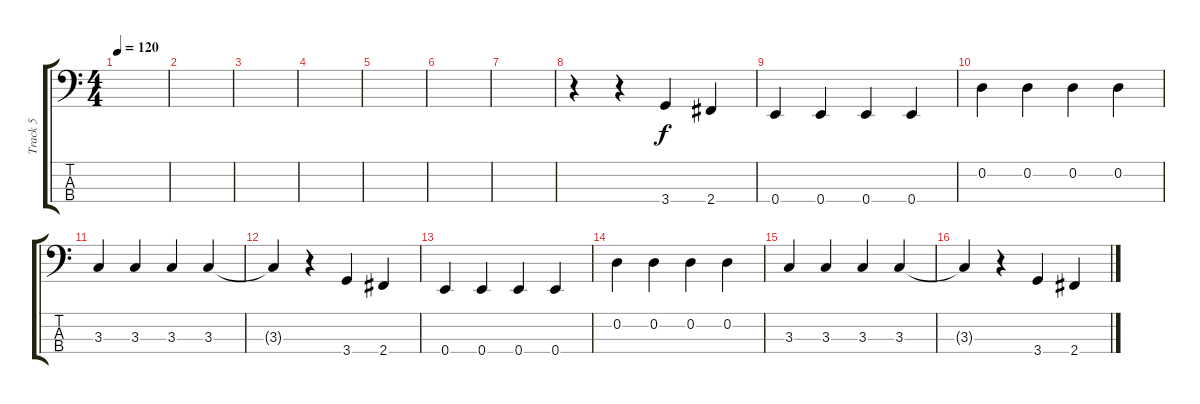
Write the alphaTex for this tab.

\track ("Track 5" "Track 5") {instrument electricbasspick}
\staff {score tabs}
\tuning (G2 D2 A1 E1) {hide}
\ts (4 4)
\tempo 120
\clef f4
\ks c
|
|
|
|
|
|
|
r.4 r.4 3.4.4 2.4.4 |
0.4.4 0.4.4 0.4.4 0.4.4 |
0.2.4 0.2.4 0.2.4 0.2.4 |
3.3.4 3.3.4 3.3.4 3.3.4 |
3.3{t}.4 r.4 3.4.4 2.4.4 |
0.4.4 0.4.4 0.4.4 0.4.4 |
0.2.4 0.2.4 0.2.4 0.2.4 |
3.3.4 3.3.4 3.3.4 3.3.4 |
3.3{t}.4 r.4 3.4.4 2.4.4
